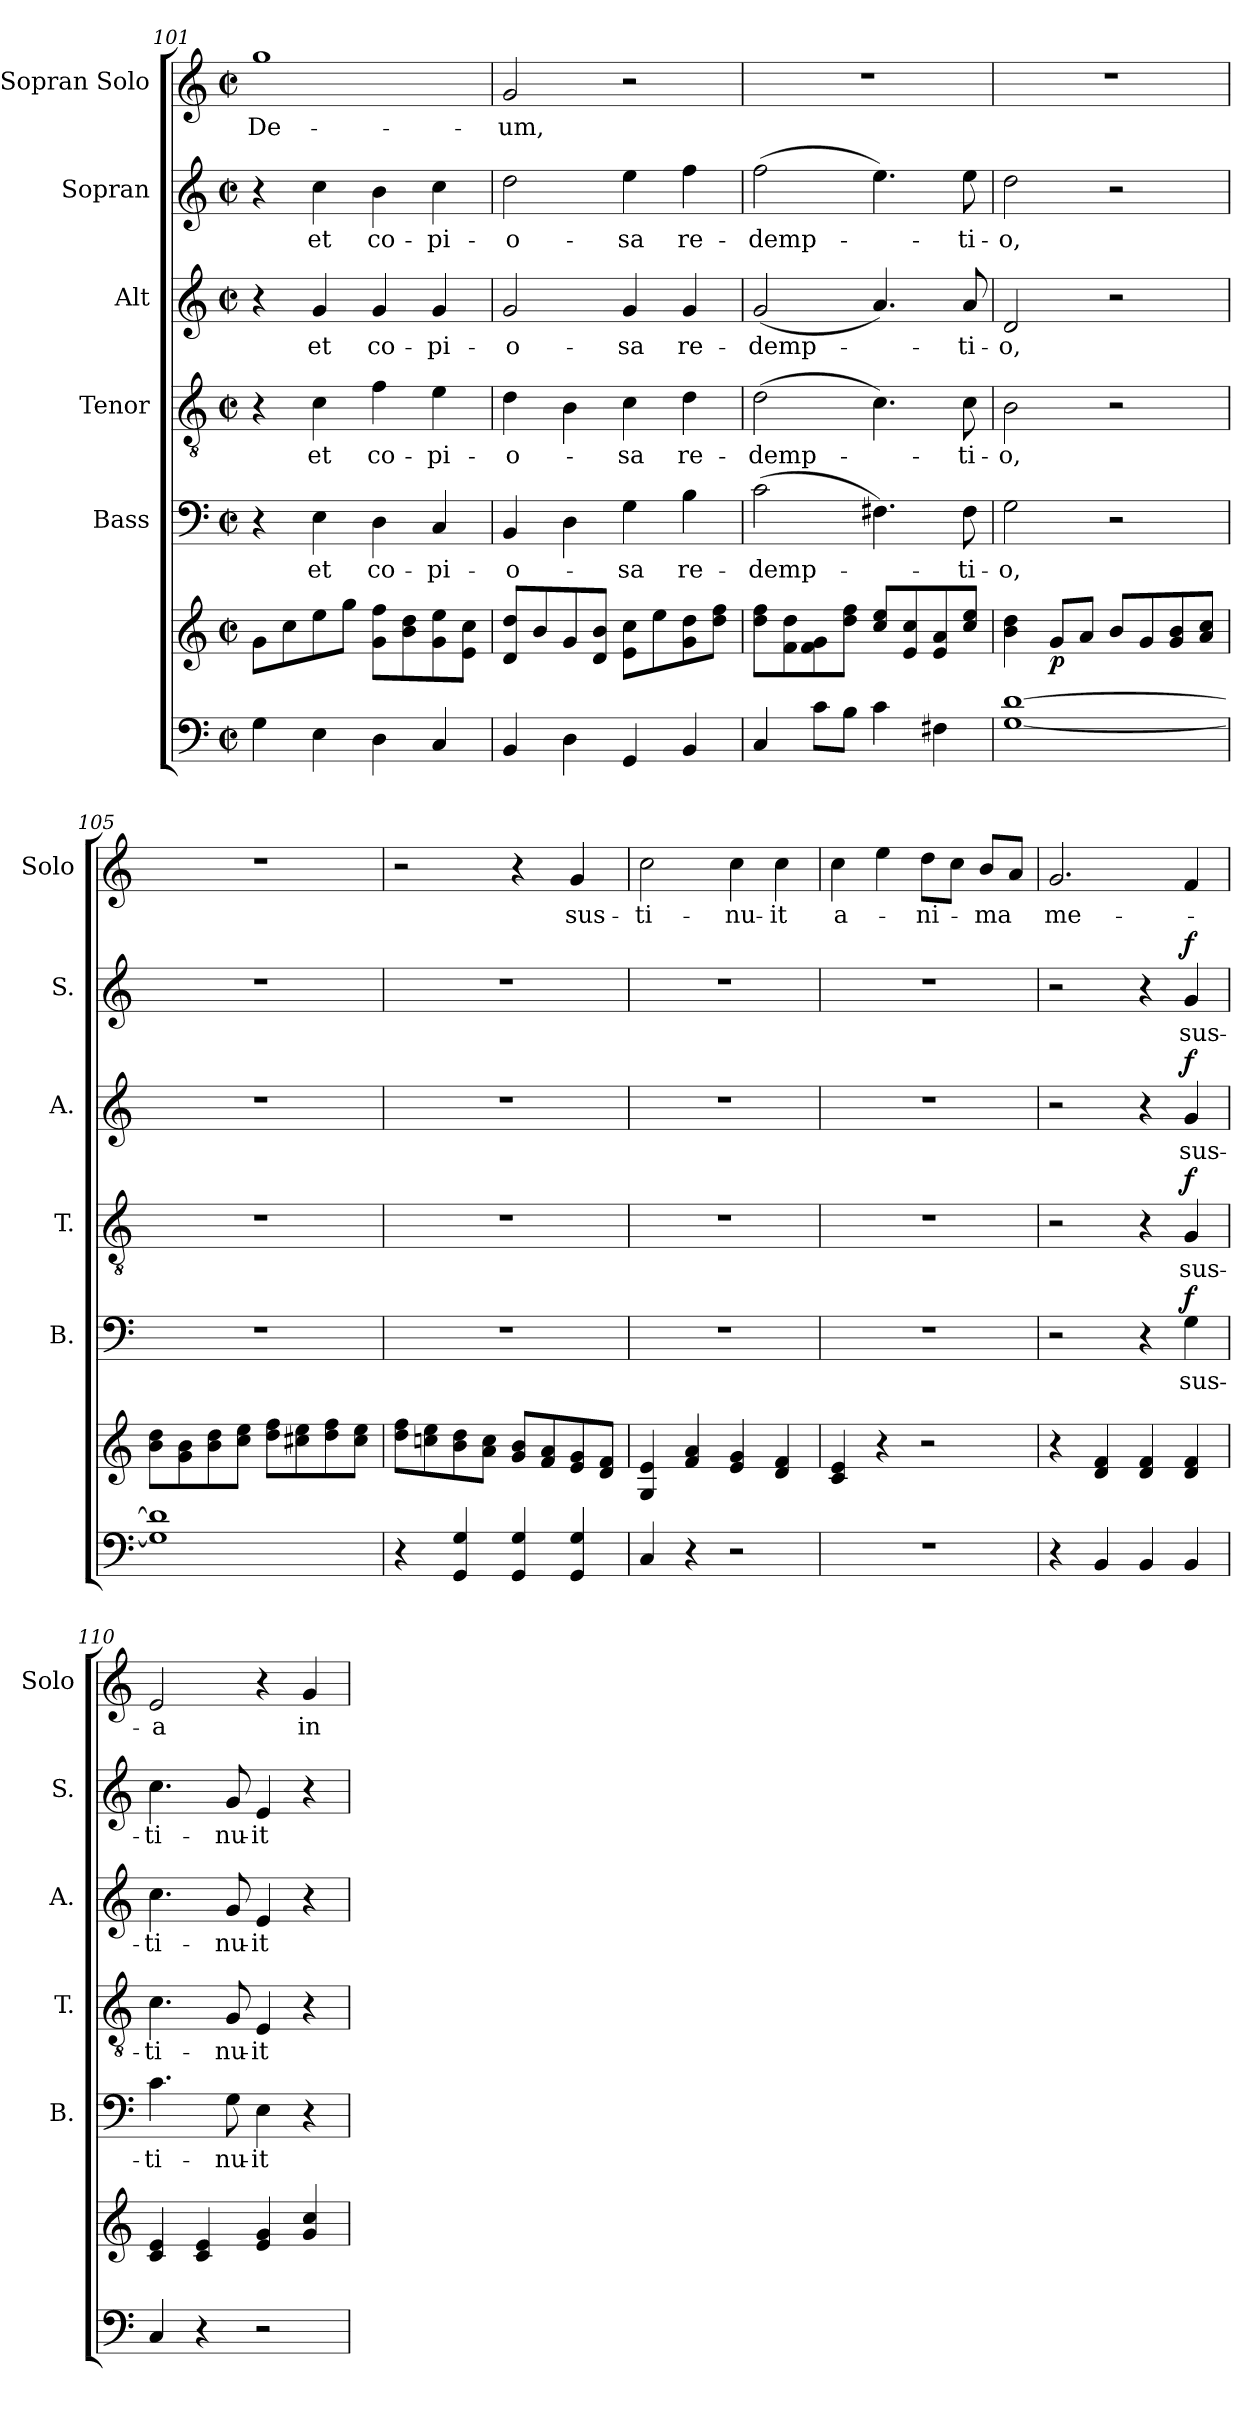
**kern	**kern	**dynam	**kern	**text	**dynam	**kern	**text	**dynam	**kern	**text	**dynam	**kern	**text	**dynam	**kern	**text
*part6	*part6	*part6	*part5	*part5	*part5	*part4	*part4	*part4	*part3	*part3	*part3	*part2	*part2	*part2	*part1	*part1
*staff7	*staff6	*staff6/7	*staff5	*staff5	*staff5	*staff4	*staff4	*staff4	*staff3	*staff3	*staff3	*staff2	*staff2	*staff2	*staff1	*staff1
*	*	*	*I"Bass	*	*	*I"Tenor	*	*	*I"Alt	*	*	*I"Sopran	*	*	*I"Sopran Solo	*
*	*	*	*I'B.	*	*	*I'T.	*	*	*I'A.	*	*	*I'S.	*	*	*I'Solo	*
!!LO:LB:g=z
*clefF4	*clefG2	*	*clefF4	*	*	*clefGv2	*	*	*clefG2	*	*	*clefG2	*	*	*clefG2	*
*k[]	*k[]	*	*k[]	*	*	*k[]	*	*	*k[]	*	*	*k[]	*	*	*k[]	*
*C:	*C:	*	*C:	*	*	*C:	*	*	*C:	*	*	*C:	*	*	*C:	*
*M2/2	*M2/2	*	*M2/2	*	*	*M2/2	*	*	*M2/2	*	*	*M2/2	*	*	*M2/2	*
*met(c|)	*met(c|)	*	*met(c|)	*	*	*met(c|)	*	*	*met(c|)	*	*	*met(c|)	*	*	*met(c|)	*
=101	=101	=101	=101	=101	=101	=101	=101	=101	=101	=101	=101	=101	=101	=101	=101	=101
!	!	!	!	!	!	!	!	!	!	!	!	!	!	!	!	!LO:LY:b
4G\	8g\L	.	4r	.	.	4r	.	.	4r	.	.	4r	.	.	1gg	De-
.	8cc\	.	.	.	.	.	.	.	.	.	.	.	.	.	.	.
!	!	!	!	!LO:LY:b	!	!	!LO:LY:b	!	!	!LO:LY:b	!	!	!LO:LY:b	!	!	!
4E\	8ee\	.	4E\	et	.	4c\	et	.	4g/	et	.	4cc\	et	.	.	.
.	8gg\J	.	.	.	.	.	.	.	.	.	.	.	.	.	.	.
!	!	!	!	!LO:LY:b	!	!	!LO:LY:b	!	!	!LO:LY:b	!	!	!LO:LY:b	!	!	!
4D\	8g\ 8ff\L	.	4D\	co-	.	4f\	co-	.	4g/	co-	.	4b\	co-	.	.	.
.	8b\ 8dd\	.	.	.	.	.	.	.	.	.	.	.	.	.	.	.
!	!	!	!	!LO:LY:b	!	!	!LO:LY:b	!	!	!LO:LY:b	!	!	!LO:LY:b	!	!	!
4C/	8g\ 8ee\	.	4C/	-pi-	.	4e\	-pi-	.	4g/	-pi-	.	4cc\	-pi-	.	.	.
.	8e\ 8cc\J	.	.	.	.	.	.	.	.	.	.	.	.	.	.	.
=102	=102	=102	=102	=102	=102	=102	=102	=102	=102	=102	=102	=102	=102	=102	=102	=102
!	!	!	!	!LO:LY:b	!	!	!LO:LY:b	!	!	!LO:LY:b	!	!	!LO:LY:b	!	!	!LO:LY:b
4BB/	8d/ 8dd/L	.	4BB/	-o-	.	4d\	-o-	.	2g/	-o-	.	2dd\	-o-	.	2g/	-um,
.	8b/	.	.	.	.	.	.	.	.	.	.	.	.	.	.	.
4D\	8g/	.	4D\	.	.	4B\	.	.	.	.	.	.	.	.	.	.
.	8d/ 8b/J	.	.	.	.	.	.	.	.	.	.	.	.	.	.	.
!	!	!	!	!LO:LY:b	!	!	!LO:LY:b	!	!	!LO:LY:b	!	!	!LO:LY:b	!	!	!
4GG/	8e\ 8cc\L	.	4G\	-sa	.	4c\	-sa	.	4g/	-sa	.	4ee\	-sa	.	2r	.
.	8ee\	.	.	.	.	.	.	.	.	.	.	.	.	.	.	.
!	!	!	!	!LO:LY:b	!	!	!LO:LY:b	!	!	!LO:LY:b	!	!	!LO:LY:b	!	!	!
4BB/	8g\ 8dd\	.	4B\	re-	.	4d\	re-	.	4g/	re-	.	4ff\	re-	.	.	.
.	8dd\ 8ff\J	.	.	.	.	.	.	.	.	.	.	.	.	.	.	.
=103	=103	=103	=103	=103	=103	=103	=103	=103	=103	=103	=103	=103	=103	=103	=103	=103
!	!	!	!	!LO:LY:b	!	!	!LO:LY:b	!	!	!LO:LY:b	!	!	!LO:LY:b	!	!	!
4C/	8dd\ 8ff\L	.	(>2c\	-demp-	.	(>2d\	-demp-	.	(<2g/	-demp-	.	(>2ff\	-demp-	.	1r	.
.	8f\ 8dd\	.	.	.	.	.	.	.	.	.	.	.	.	.	.	.
8c\L	8f\ 8g\	.	.	.	.	.	.	.	.	.	.	.	.	.	.	.
8B\J	8dd\ 8ff\J	.	.	.	.	.	.	.	.	.	.	.	.	.	.	.
4c\	8cc/ 8ee/L	.	4.F#X\)	.	.	4.c\)	.	.	4.a/)	.	.	4.ee\)	.	.	.	.
.	8e/ 8cc/	.	.	.	.	.	.	.	.	.	.	.	.	.	.	.
4F#X\	8e/ 8a/	.	.	.	.	.	.	.	.	.	.	.	.	.	.	.
!	!	!	!	!LO:LY:b	!	!	!LO:LY:b	!	!	!LO:LY:b	!	!	!LO:LY:b	!	!	!
.	8cc/ 8ee/J	.	8F#\	-ti-	.	8c\	-ti-	.	8a/	-ti-	.	8ee\	-ti-	.	.	.
=104	=104	=104	=104	=104	=104	=104	=104	=104	=104	=104	=104	=104	=104	=104	=104	=104
!	!	!	!	!LO:LY:b	!	!	!LO:LY:b	!	!	!LO:LY:b	!	!	!LO:LY:b	!	!	!
[1G [1d	4b\ 4dd\	.	2G\	-o,	.	2B\	-o,	.	2d/	-o,	.	2dd\	-o,	.	1r	.
!	!	!LO:DY:b	!	!	!	!	!	!	!	!	!	!	!	!	!	!
.	8g/L	p	.	.	.	.	.	.	.	.	.	.	.	.	.	.
.	8a/J	.	.	.	.	.	.	.	.	.	.	.	.	.	.	.
.	8b/L	.	2r	.	.	2r	.	.	2r	.	.	2r	.	.	.	.
.	8g/	.	.	.	.	.	.	.	.	.	.	.	.	.	.	.
.	8g/ 8b/	.	.	.	.	.	.	.	.	.	.	.	.	.	.	.
.	8a/ 8cc/J	.	.	.	.	.	.	.	.	.	.	.	.	.	.	.
=105	=105	=105	=105	=105	=105	=105	=105	=105	=105	=105	=105	=105	=105	=105	=105	=105
1G] 1d]	8b\ 8dd\L	.	1r	.	.	1r	.	.	1r	.	.	1r	.	.	1r	.
.	8g\ 8b\	.	.	.	.	.	.	.	.	.	.	.	.	.	.	.
.	8b\ 8dd\	.	.	.	.	.	.	.	.	.	.	.	.	.	.	.
.	8cc\ 8ee\J	.	.	.	.	.	.	.	.	.	.	.	.	.	.	.
.	8dd\ 8ff\L	.	.	.	.	.	.	.	.	.	.	.	.	.	.	.
.	8cc#X\ 8ee\	.	.	.	.	.	.	.	.	.	.	.	.	.	.	.
.	8dd\ 8ff\	.	.	.	.	.	.	.	.	.	.	.	.	.	.	.
.	8cc#\ 8ee\J	.	.	.	.	.	.	.	.	.	.	.	.	.	.	.
!!LO:PB:g=z
=106	=106	=106	=106	=106	=106	=106	=106	=106	=106	=106	=106	=106	=106	=106	=106	=106
4r	8dd\ 8ff\L	.	1r	.	.	1r	.	.	1r	.	.	1r	.	.	2r	.
.	8ccn\ 8ee\	.	.	.	.	.	.	.	.	.	.	.	.	.	.	.
4GG/ 4G/	8b\ 8dd\	.	.	.	.	.	.	.	.	.	.	.	.	.	.	.
.	8a\ 8cc\J	.	.	.	.	.	.	.	.	.	.	.	.	.	.	.
4GG/ 4G/	8g/ 8b/L	.	.	.	.	.	.	.	.	.	.	.	.	.	4r	.
.	8f/ 8a/	.	.	.	.	.	.	.	.	.	.	.	.	.	.	.
!	!	!	!	!	!	!	!	!	!	!	!	!	!	!	!	!LO:LY:b
4GG/ 4G/	8e/ 8g/	.	.	.	.	.	.	.	.	.	.	.	.	.	4g/	sus-
.	8d/ 8f/J	.	.	.	.	.	.	.	.	.	.	.	.	.	.	.
=107	=107	=107	=107	=107	=107	=107	=107	=107	=107	=107	=107	=107	=107	=107	=107	=107
!	!	!	!	!	!	!	!	!	!	!	!	!	!	!	!	!LO:LY:b
4C/	4G/ 4e/	.	1r	.	.	1r	.	.	1r	.	.	1r	.	.	2cc\	-ti-
4r	4f/ 4a/	.	.	.	.	.	.	.	.	.	.	.	.	.	.	.
!	!	!	!	!	!	!	!	!	!	!	!	!	!	!	!	!LO:LY:b
2r	4e/ 4g/	.	.	.	.	.	.	.	.	.	.	.	.	.	4cc\	-nu-
!	!	!	!	!	!	!	!	!	!	!	!	!	!	!	!	!LO:LY:b
.	4d/ 4f/	.	.	.	.	.	.	.	.	.	.	.	.	.	4cc\	-it
=108	=108	=108	=108	=108	=108	=108	=108	=108	=108	=108	=108	=108	=108	=108	=108	=108
!	!	!	!	!	!	!	!	!	!	!	!	!	!	!	!	!LO:LY:b
1r	4c/ 4e/	.	1r	.	.	1r	.	.	1r	.	.	1r	.	.	4cc\	a-
.	4r	.	.	.	.	.	.	.	.	.	.	.	.	.	4ee\	.
!	!	!	!	!	!	!	!	!	!	!	!	!	!	!	!	!LO:LY:b
.	2r	.	.	.	.	.	.	.	.	.	.	.	.	.	8dd\L	-ni-
.	.	.	.	.	.	.	.	.	.	.	.	.	.	.	8cc\J	.
!	!	!	!	!	!	!	!	!	!	!	!	!	!	!	!	!LO:LY:b
.	.	.	.	.	.	.	.	.	.	.	.	.	.	.	8b/L	-ma
.	.	.	.	.	.	.	.	.	.	.	.	.	.	.	8a/J	.
=109	=109	=109	=109	=109	=109	=109	=109	=109	=109	=109	=109	=109	=109	=109	=109	=109
!	!	!	!	!	!	!	!	!	!	!	!	!	!	!	!	!LO:LY:b
4r	4r	.	2r	.	.	2r	.	.	2r	.	.	2r	.	.	2.g/	me-
4BB/	4d/ 4f/	.	.	.	.	.	.	.	.	.	.	.	.	.	.	.
4BB/	4d/ 4f/	.	4r	.	.	4r	.	.	4r	.	.	4r	.	.	.	.
!	!	!	!	!LO:LY:b	!LO:DY:a	!	!LO:LY:b	!LO:DY:a	!	!LO:LY:b	!LO:DY:a	!	!LO:LY:b	!LO:DY:a	!	!
4BB/	4d/ 4f/	.	4G\	sus-	f	4G/	sus-	f	4g/	sus-	f	4g/	sus-	f	4f/	.
=110	=110	=110	=110	=110	=110	=110	=110	=110	=110	=110	=110	=110	=110	=110	=110	=110
!	!	!	!	!LO:LY:b	!	!	!LO:LY:b	!	!	!LO:LY:b	!	!	!LO:LY:b	!	!	!LO:LY:b
4C/	4c/ 4e/	.	4.c\	-ti-	.	4.c\	-ti-	.	4.cc\	-ti-	.	4.cc\	-ti-	.	2e/	-a
4r	4c/ 4e/	.	.	.	.	.	.	.	.	.	.	.	.	.	.	.
!	!	!	!	!LO:LY:b	!	!	!LO:LY:b	!	!	!LO:LY:b	!	!	!LO:LY:b	!	!	!
.	.	.	8G\	-nu-	.	8G/	-nu-	.	8g/	-nu-	.	8g/	-nu-	.	.	.
!	!	!	!	!LO:LY:b	!	!	!LO:LY:b	!	!	!LO:LY:b	!	!	!LO:LY:b	!	!	!
2r	4e/ 4g/	.	4E\	-it	.	4E/	-it	.	4e/	-it	.	4e/	-it	.	4r	.
!	!	!	!	!	!	!	!	!	!	!	!	!	!	!	!	!LO:LY:b
.	4g/ 4cc/	.	4r	.	.	4r	.	.	4r	.	.	4r	.	.	4g/	in
=	=	=	=	=	=	=	=	=	=	=	=	=	=	=	=	=
*-	*-	*-	*-	*-	*-	*-	*-	*-	*-	*-	*-	*-	*-	*-	*-	*-
